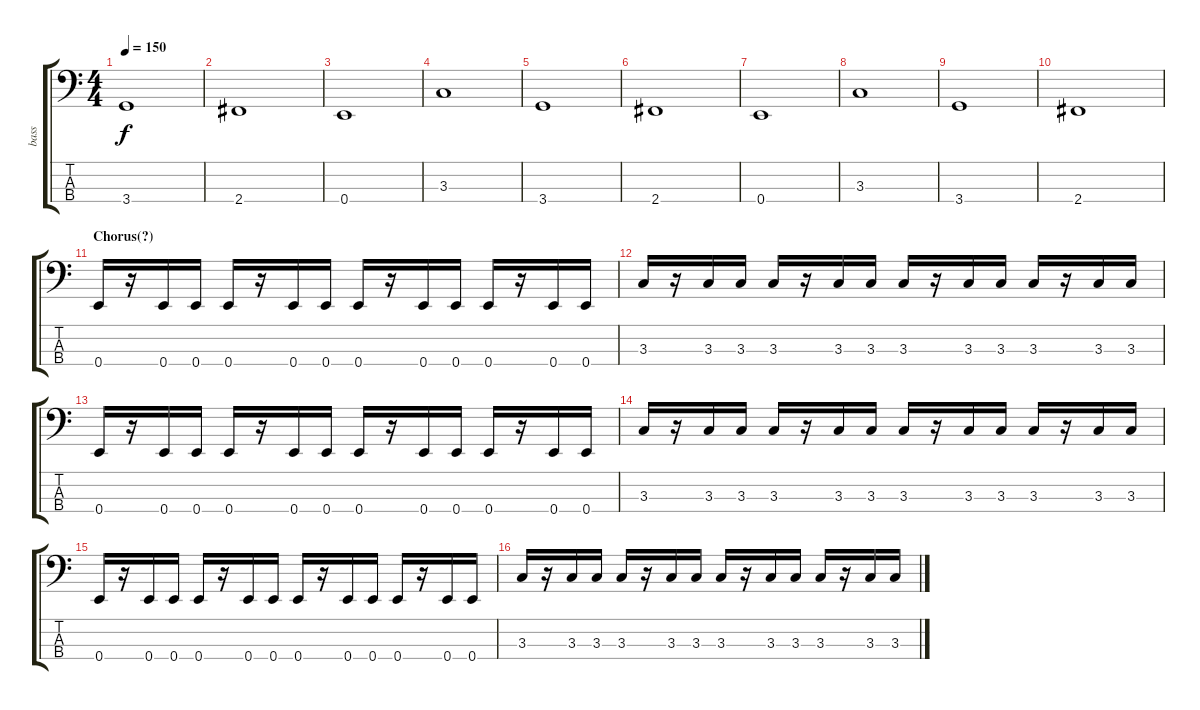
\track ("bass" "bass") {instrument electricbassfinger}
\staff {score tabs}
\tuning (G2 D2 A1 E1) {hide}
\ts (4 4)
\tempo 150
\clef f4
\ks c
3.4.1{dy f} |
2.4.1 |
0.4.1 |
3.3.1 |
3.4.1 |
2.4.1 |
0.4.1 |
3.3.1 |
3.4.1 |
2.4.1 |
\section ("" "Chorus(?)")
0.4.16{volume 16} r.16 0.4.16 0.4.16 0.4.16 r.16 0.4.16 0.4.16 0.4.16 r.16 0.4.16 0.4.16 0.4.16 r.16 0.4.16 0.4.16 |
3.3.16 r.16 3.3.16 3.3.16 3.3.16 r.16 3.3.16 3.3.16 3.3.16 r.16 3.3.16 3.3.16 3.3.16 r.16 3.3.16 3.3.16 |
0.4.16{volume 16} r.16 0.4.16 0.4.16 0.4.16 r.16 0.4.16 0.4.16 0.4.16 r.16 0.4.16 0.4.16 0.4.16 r.16 0.4.16 0.4.16 |
3.3.16 r.16 3.3.16 3.3.16 3.3.16 r.16 3.3.16 3.3.16 3.3.16 r.16 3.3.16 3.3.16 3.3.16 r.16 3.3.16 3.3.16 |
0.4.16{volume 16} r.16 0.4.16 0.4.16 0.4.16 r.16 0.4.16 0.4.16 0.4.16 r.16 0.4.16 0.4.16 0.4.16 r.16 0.4.16 0.4.16 |
3.3.16 r.16 3.3.16 3.3.16 3.3.16 r.16 3.3.16 3.3.16 3.3.16 r.16 3.3.16 3.3.16 3.3.16 r.16 3.3.16 3.3.16
